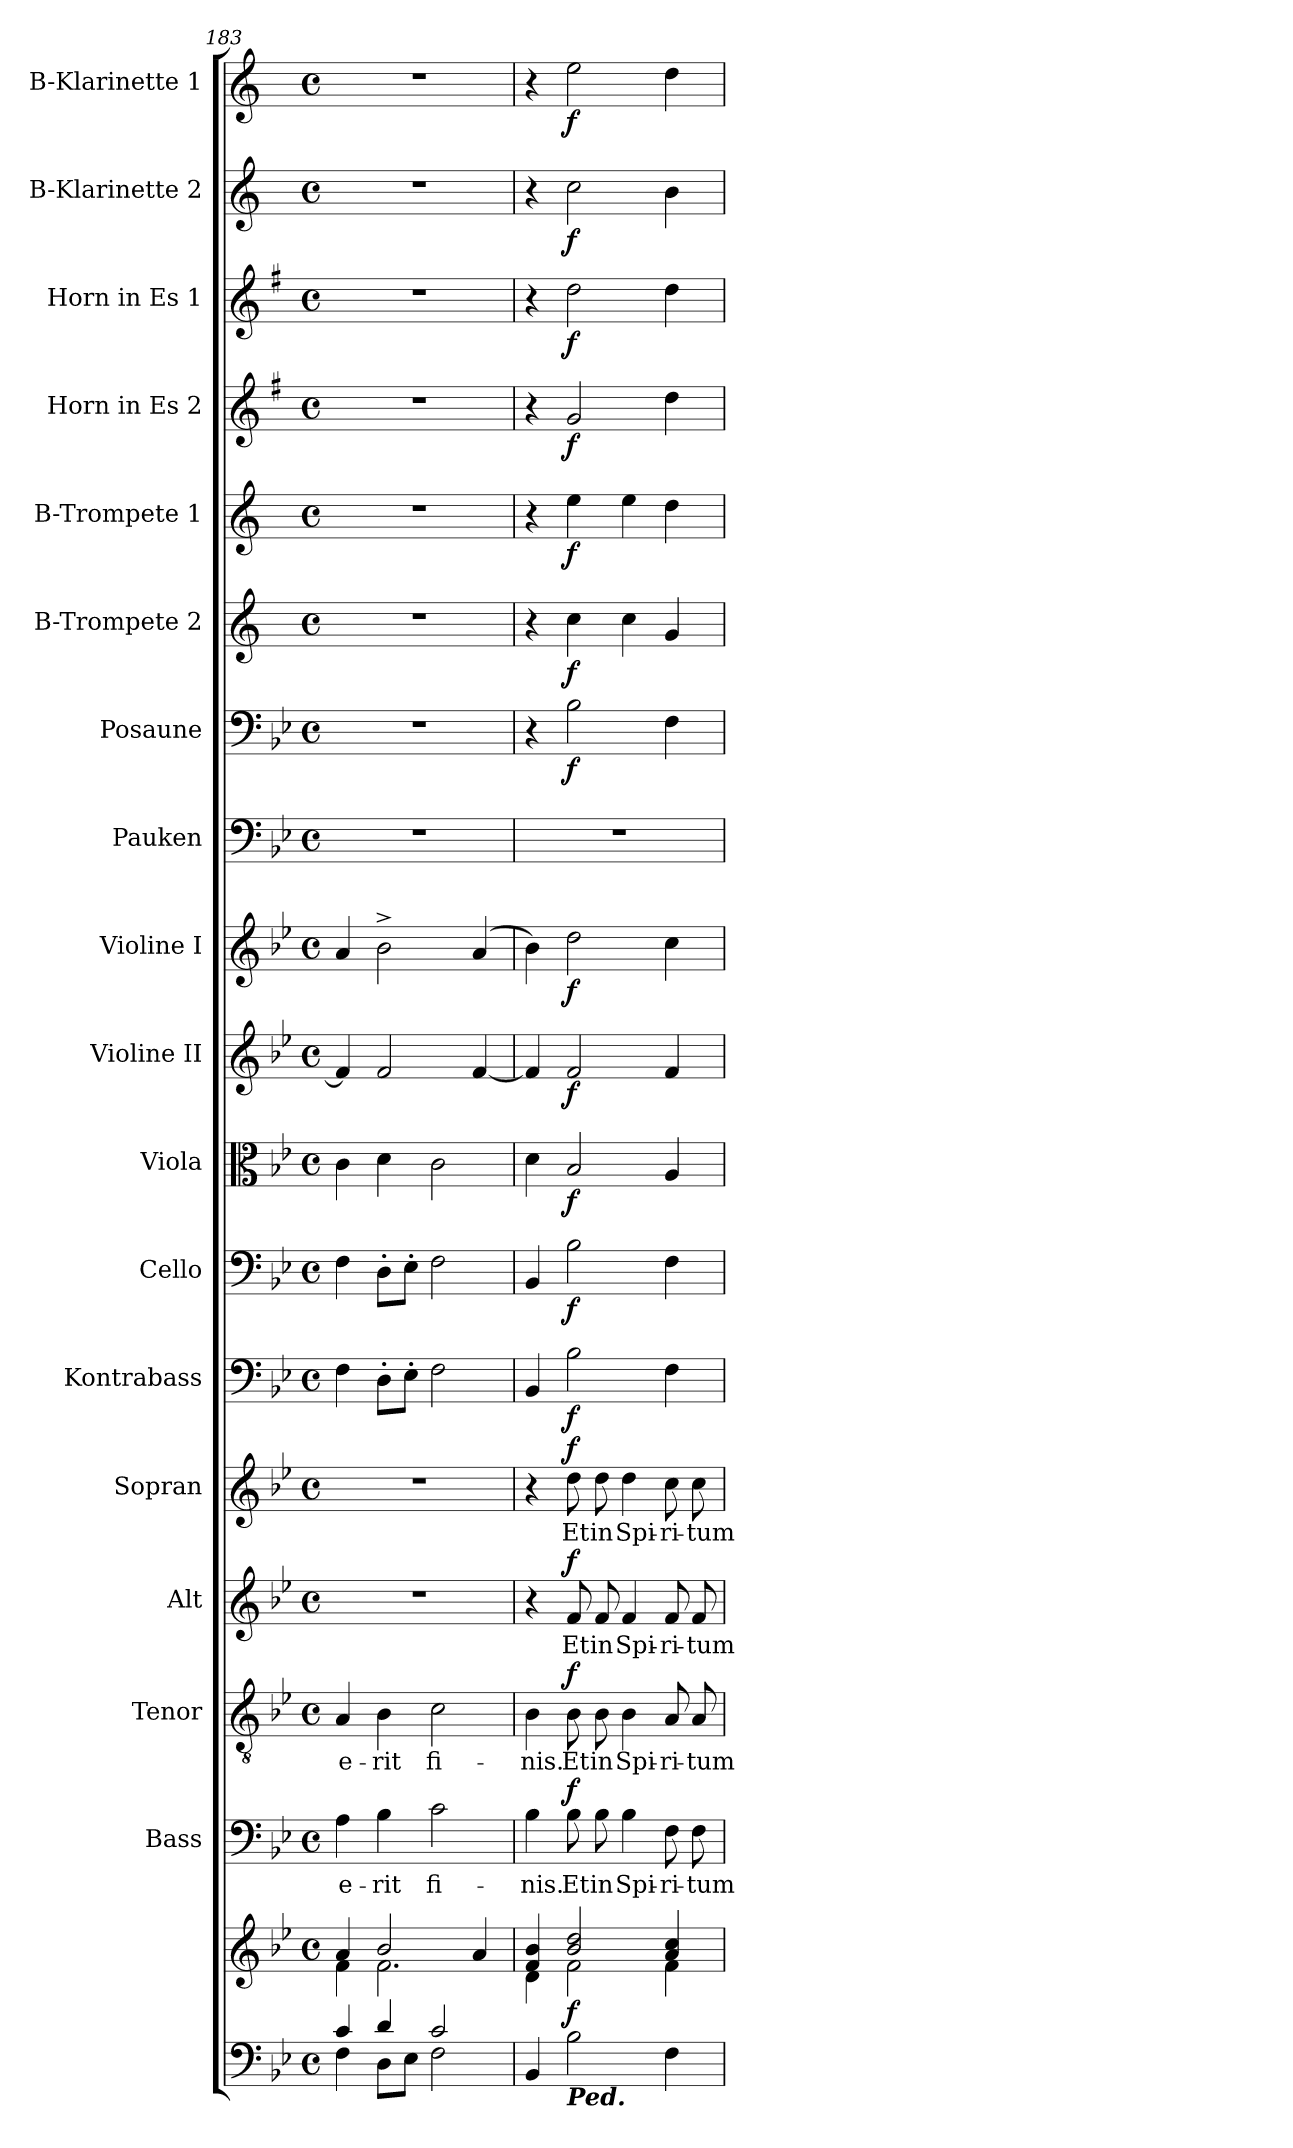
**kern	**kern	**dynam	**kern	**text	**dynam	**kern	**text	**dynam	**kern	**text	**dynam	**kern	**text	**dynam	**kern	**dynam	**kern	**dynam	**kern	**dynam	**kern	**dynam	**kern	**dynam	**kern	**kern	**dynam	**kern	**dynam	**kern	**dynam	**kern	**dynam	**kern	**dynam	**kern	**dynam	**kern	**dynam
*part18	*part18	*part18	*part17	*part17	*part17	*part16	*part16	*part16	*part15	*part15	*part15	*part14	*part14	*part14	*part13	*part13	*part12	*part12	*part11	*part11	*part10	*part10	*part9	*part9	*part8	*part7	*part7	*part6	*part6	*part5	*part5	*part4	*part4	*part3	*part3	*part2	*part2	*part1	*part1
*staff19	*staff18	*staff18/19	*staff17	*staff17	*staff17	*staff16	*staff16	*staff16	*staff15	*staff15	*staff15	*staff14	*staff14	*staff14	*staff13	*staff13	*staff12	*staff12	*staff11	*staff11	*staff10	*staff10	*staff9	*staff9	*staff8	*staff7	*staff7	*staff6	*staff6	*staff5	*staff5	*staff4	*staff4	*staff3	*staff3	*staff2	*staff2	*staff1	*staff1
*	*	*	*I"Bass	*	*	*I"Tenor	*	*	*I"Alt	*	*	*I"Sopran	*	*	*I"Kontrabass	*	*I"Cello	*	*I"Viola	*	*I"Violine II	*	*I"Violine I	*	*I"Pauken	*I"Posaune	*	*I"B-Trompete 2	*	*I"B-Trompete 1	*	*I"Horn in Es 2	*	*I"Horn in Es 1	*	*I"B-Klarinette 2	*	*I"B-Klarinette 1	*
*	*	*	*I'B.	*	*	*I'T.	*	*	*I'A.	*	*	*I'S.	*	*	*I'Kb.	*	*	*	*I'Vla.	*	*I'Vl. II	*	*I'Vl. I	*	*I'Pk.	*I'Pos.	*	*I'B Trp. 2	*	*I'B Trp. 1	*	*	*	*	*	*I'B Kl. 2	*	*I'B Kl. 1	*
*clefF4	*clefG2	*	*clefF4	*	*	*clefGv2	*	*	*clefG2	*	*	*clefG2	*	*	*clefF4	*	*clefF4	*	*clefC3	*	*clefG2	*	*clefG2	*	*clefF4	*clefF4	*	*clefG2	*	*clefG2	*	*clefG2	*	*clefG2	*	*clefG2	*	*clefG2	*
*	*	*	*	*	*	*	*	*	*	*	*	*	*	*	*ITrd7c12	*	*	*	*	*	*	*	*	*	*	*	*	*ITrd1c2	*	*ITrd1c2	*	*ITrd5c9	*	*ITrd5c9	*	*ITrd1c2	*	*ITrd1c2	*
*k[b-e-]	*k[b-e-]	*	*k[b-e-]	*	*	*k[b-e-]	*	*	*k[b-e-]	*	*	*k[b-e-]	*	*	*k[b-e-]	*	*k[b-e-]	*	*k[b-e-]	*	*k[b-e-]	*	*k[b-e-]	*	*k[b-e-]	*k[b-e-]	*	*k[b-e-]	*	*k[b-e-]	*	*k[b-e-]	*	*k[b-e-]	*	*k[b-e-]	*	*k[b-e-]	*
*B-:	*B-:	*	*B-:	*	*	*B-:	*	*	*B-:	*	*	*B-:	*	*	*B-:	*	*B-:	*	*B-:	*	*B-:	*	*B-:	*	*B-:	*B-:	*	*B-:	*	*B-:	*	*B-:	*	*B-:	*	*B-:	*	*B-:	*
*M4/4	*M4/4	*	*M4/4	*	*	*M4/4	*	*	*M4/4	*	*	*M4/4	*	*	*M4/4	*	*M4/4	*	*M4/4	*	*M4/4	*	*M4/4	*	*M4/4	*M4/4	*	*M4/4	*	*M4/4	*	*M4/4	*	*M4/4	*	*M4/4	*	*M4/4	*
*met(c)	*met(c)	*	*met(c)	*	*	*met(c)	*	*	*met(c)	*	*	*met(c)	*	*	*met(c)	*	*met(c)	*	*met(c)	*	*met(c)	*	*met(c)	*	*met(c)	*met(c)	*	*met(c)	*	*met(c)	*	*met(c)	*	*met(c)	*	*met(c)	*	*met(c)	*
=183	=183	=183	=183	=183	=183	=183	=183	=183	=183	=183	=183	=183	=183	=183	=183	=183	=183	=183	=183	=183	=183	=183	=183	=183	=183	=183	=183	=183	=183	=183	=183	=183	=183	=183	=183	=183	=183	=183	=183
*^	*^	*	*	*	*	*	*	*	*	*	*	*	*	*	*	*	*	*	*	*	*	*	*	*	*	*	*	*	*	*	*	*	*	*	*	*	*	*	*
!	!	!	!	!	!	!LO:LY:b	!	!	!LO:LY:b	!	!	!	!	!	!	!	!	!	!	!	!	!	!	!	!	!	!	!	!	!	!	!	!	!	!	!	!	!	!	!	!
4c/	4F\	4a/	4f\	.	4A\	e-	.	4A/	e-	.	1r	.	.	1r	.	.	4FF\	.	4F\	.	4c\	.	4f/]	.	4a/	.	1r	1r	.	1r	.	1r	.	1r	.	1r	.	1r	.	1r	.
!	!	!	!	!	!	!LO:LY:b	!	!	!LO:LY:b	!	!	!	!	!	!	!	!	!	!	!	!	!	!	!	!	!	!	!	!	!	!	!	!	!	!	!	!	!	!	!	!
4d/	8D\L	2b-/	2.f\	.	4B-\	-rit	.	4B-\	-rit	.	.	.	.	.	.	.	8DD'>\L	.	8D'>\L	.	4d\	.	2f/	.	2b-^>\	.	.	.	.	.	.	.	.	.	.	.	.	.	.	.	.
.	8E-\J	.	.	.	.	.	.	.	.	.	.	.	.	.	.	.	8EE-'>\J	.	8E-'>\J	.	.	.	.	.	.	.	.	.	.	.	.	.	.	.	.	.	.	.	.	.	.
!	!	!	!	!	!	!LO:LY:b	!	!	!LO:LY:b	!	!	!	!	!	!	!	!	!	!	!	!	!	!	!	!	!	!	!	!	!	!	!	!	!	!	!	!	!	!	!	!
2c/	2F\	.	.	.	2c\	fi-	.	2c\	fi-	.	.	.	.	.	.	.	2FF\	.	2F\	.	2c\	.	.	.	.	.	.	.	.	.	.	.	.	.	.	.	.	.	.	.	.
.	.	4a/	.	.	.	.	.	.	.	.	.	.	.	.	.	.	.	.	.	.	.	.	[4f/	.	(4a/	.	.	.	.	.	.	.	.	.	.	.	.	.	.	.	.
*v	*v	*	*	*	*	*	*	*	*	*	*	*	*	*	*	*	*	*	*	*	*	*	*	*	*	*	*	*	*	*	*	*	*	*	*	*	*	*	*	*	*
=184	=184	=184	=184	=184	=184	=184	=184	=184	=184	=184	=184	=184	=184	=184	=184	=184	=184	=184	=184	=184	=184	=184	=184	=184	=184	=184	=184	=184	=184	=184	=184	=184	=184	=184	=184	=184	=184	=184	=184	=184
!	!	!	!	!	!LO:LY:b	!	!	!LO:LY:b	!	!	!	!	!	!	!	!	!	!	!	!	!	!	!	!	!	!	!	!	!	!	!	!	!	!	!	!	!	!	!	!
4BB-/	4f/ 4b-/	4d\	.	4B-\	-nis.	.	4B-\	-nis.	.	4r	.	.	4r	.	.	4BBB-/	.	4BB-/	.	4d\	.	4f/]	.	4b-\)	.	1r	4r	.	4r	.	4r	.	4r	.	4r	.	4r	.	4r	.
!LO:TX:b:Bi:t=Ped.	!	!	!	!	!	!	!	!	!	!	!	!	!	!	!	!	!	!	!	!	!	!	!	!	!	!	!	!	!	!	!	!	!	!	!	!	!	!	!	!
!	!	!	!LO:DY:b	!	!LO:LY:b	!LO:DY:a	!	!LO:LY:b	!LO:DY:a	!	!LO:LY:b	!LO:DY:a	!	!LO:LY:b	!LO:DY:a	!	!LO:DY:b	!	!LO:DY:b	!	!LO:DY:b	!	!LO:DY:b	!	!LO:DY:b	!	!	!LO:DY:b	!	!LO:DY:b	!	!LO:DY:b	!	!LO:DY:b	!	!LO:DY:b	!	!LO:DY:b	!	!LO:DY:b
2B-\	2b-/ 2dd/	2f\	f	8B-\	Et	f	8B-\	Et	f	8f/	Et	f	8dd\	Et	f	2BB-\	f	2B-\	f	2B-/	f	2f/	f	2dd\	f	.	2B-\	f	4b-\	f	4dd\	f	2B-/	f	2f\	f	2b-\	f	2dd\	f
!	!	!	!	!	!LO:LY:b	!	!	!LO:LY:b	!	!	!LO:LY:b	!	!	!LO:LY:b	!	!	!	!	!	!	!	!	!	!	!	!	!	!	!	!	!	!	!	!	!	!	!	!	!	!
.	.	.	.	8B-\	in	.	8B-\	in	.	8f/	in	.	8dd\	in	.	.	.	.	.	.	.	.	.	.	.	.	.	.	.	.	.	.	.	.	.	.	.	.	.	.
!	!	!	!	!	!LO:LY:b	!	!	!LO:LY:b	!	!	!LO:LY:b	!	!	!LO:LY:b	!	!	!	!	!	!	!	!	!	!	!	!	!	!	!	!	!	!	!	!	!	!	!	!	!	!
.	.	.	.	4B-\	Spi-	.	4B-\	Spi-	.	4f/	Spi-	.	4dd\	Spi-	.	.	.	.	.	.	.	.	.	.	.	.	.	.	4b-\	.	4dd\	.	.	.	.	.	.	.	.	.
!	!	!	!	!	!LO:LY:b	!	!	!LO:LY:b	!	!	!LO:LY:b	!	!	!LO:LY:b	!	!	!	!	!	!	!	!	!	!	!	!	!	!	!	!	!	!	!	!	!	!	!	!	!	!
4F\	4a/ 4cc/	4f\	.	8F\	-ri-	.	8A/	-ri-	.	8f/	-ri-	.	8cc\	-ri-	.	4FF\	.	4F\	.	4A/	.	4f/	.	4cc\	.	.	4F\	.	4f/	.	4cc\	.	4f\	.	4f\	.	4a\	.	4cc\	.
!	!	!	!	!	!LO:LY:b	!	!	!LO:LY:b	!	!	!LO:LY:b	!	!	!LO:LY:b	!	!	!	!	!	!	!	!	!	!	!	!	!	!	!	!	!	!	!	!	!	!	!	!	!	!
.	.	.	.	8F\	-tum	.	8A/	-tum	.	8f/	-tum	.	8cc\	-tum	.	.	.	.	.	.	.	.	.	.	.	.	.	.	.	.	.	.	.	.	.	.	.	.	.	.
*	*v	*v	*	*	*	*	*	*	*	*	*	*	*	*	*	*	*	*	*	*	*	*	*	*	*	*	*	*	*	*	*	*	*	*	*	*	*	*	*	*
=	=	=	=	=	=	=	=	=	=	=	=	=	=	=	=	=	=	=	=	=	=	=	=	=	=	=	=	=	=	=	=	=	=	=	=	=	=	=	=
*-	*-	*-	*-	*-	*-	*-	*-	*-	*-	*-	*-	*-	*-	*-	*-	*-	*-	*-	*-	*-	*-	*-	*-	*-	*-	*-	*-	*-	*-	*-	*-	*-	*-	*-	*-	*-	*-	*-	*-
